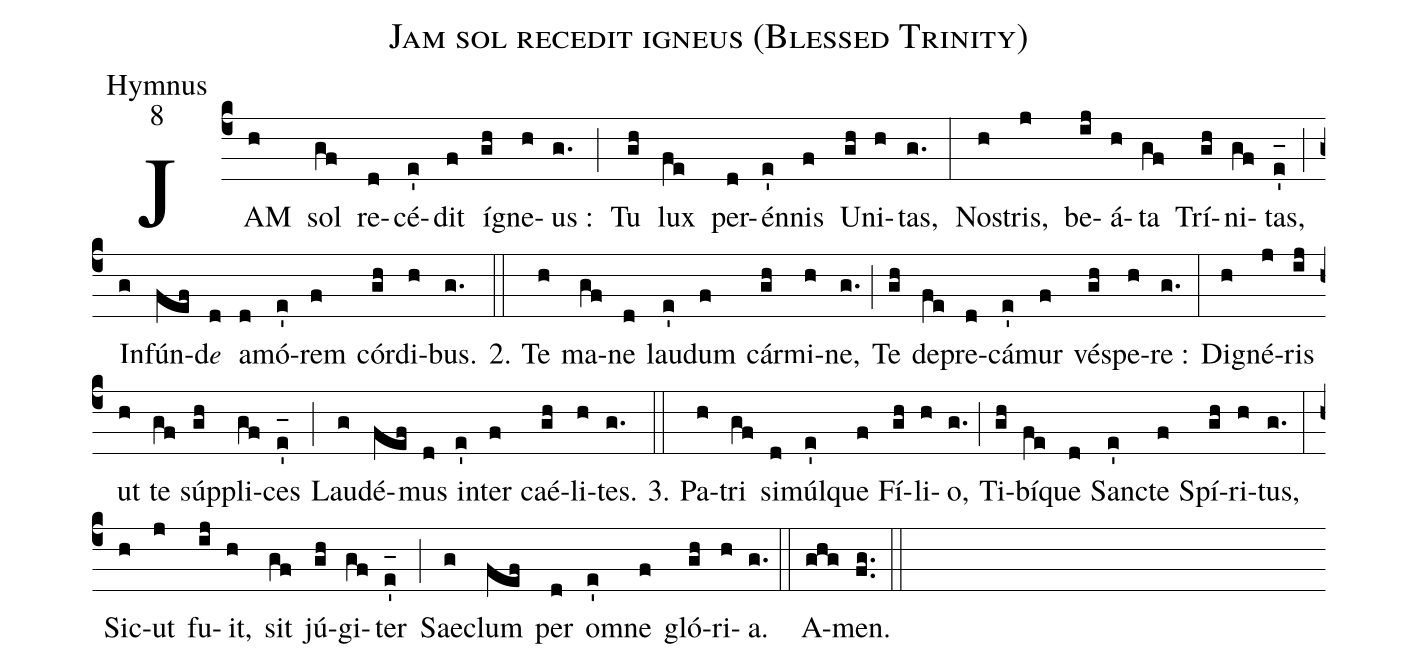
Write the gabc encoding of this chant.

name:Jam sol recedit igneus (Blessed Trinity);
office-part:Hymnus;
mode:8;
%%
(c4) JAM(h) sol(gf) re(d)cé(e')dit(f) í(gh)gne(h)us :(g.) (;) Tu(gh) lux(fe) per(d)én(e')nis(f) U(gh)ni(h)tas,(g.) (:) No(h)stris,(j) be(ij)á(h)ta(gf) Trí(gh)ni(gf)tas,(e'_[oh:h]) (;) In(g)fún(fef)d{<e>e</e>}(d) a(d)mó(e')rem(f) cór(gh)di(h)bus.(g.) (::)
2. Te(h) ma(gf)ne(d) lau(e')dum(f) cár(gh)mi(h)ne,(g.) (;) Te(gh) de(fe)pre(d)cá(e')mur(f) vé(gh)spe(h)re :(g.) (:) Di(h)gné(j)ris(ij) ut(h) te(gf) súp(gh)pli(gf)ces(e'_[oh:h]) (;) Lau(g)dé(fef)mus(d) in(e')ter(f) caé(gh)li(h)tes.(g.) (::)
3. Pa(h)tri(gf) si(d)múl(e')que(f) Fí(gh)li(h)o,(g.) (;) Ti(gh)bí(fe)que(d) San(e')cte(f) Spí(gh)ri(h)tus,(g.) (:) Sic(h)ut(j) fu(ij)it,(h) sit(gf) jú(gh)gi(gf)ter(e'_[oh:h]) (;) Sae(g)clum(fef) per(d) o(e')mne(f) gló(gh)ri(h)a.(g.) (::)
A(ghg)men.(fg..) (::)
